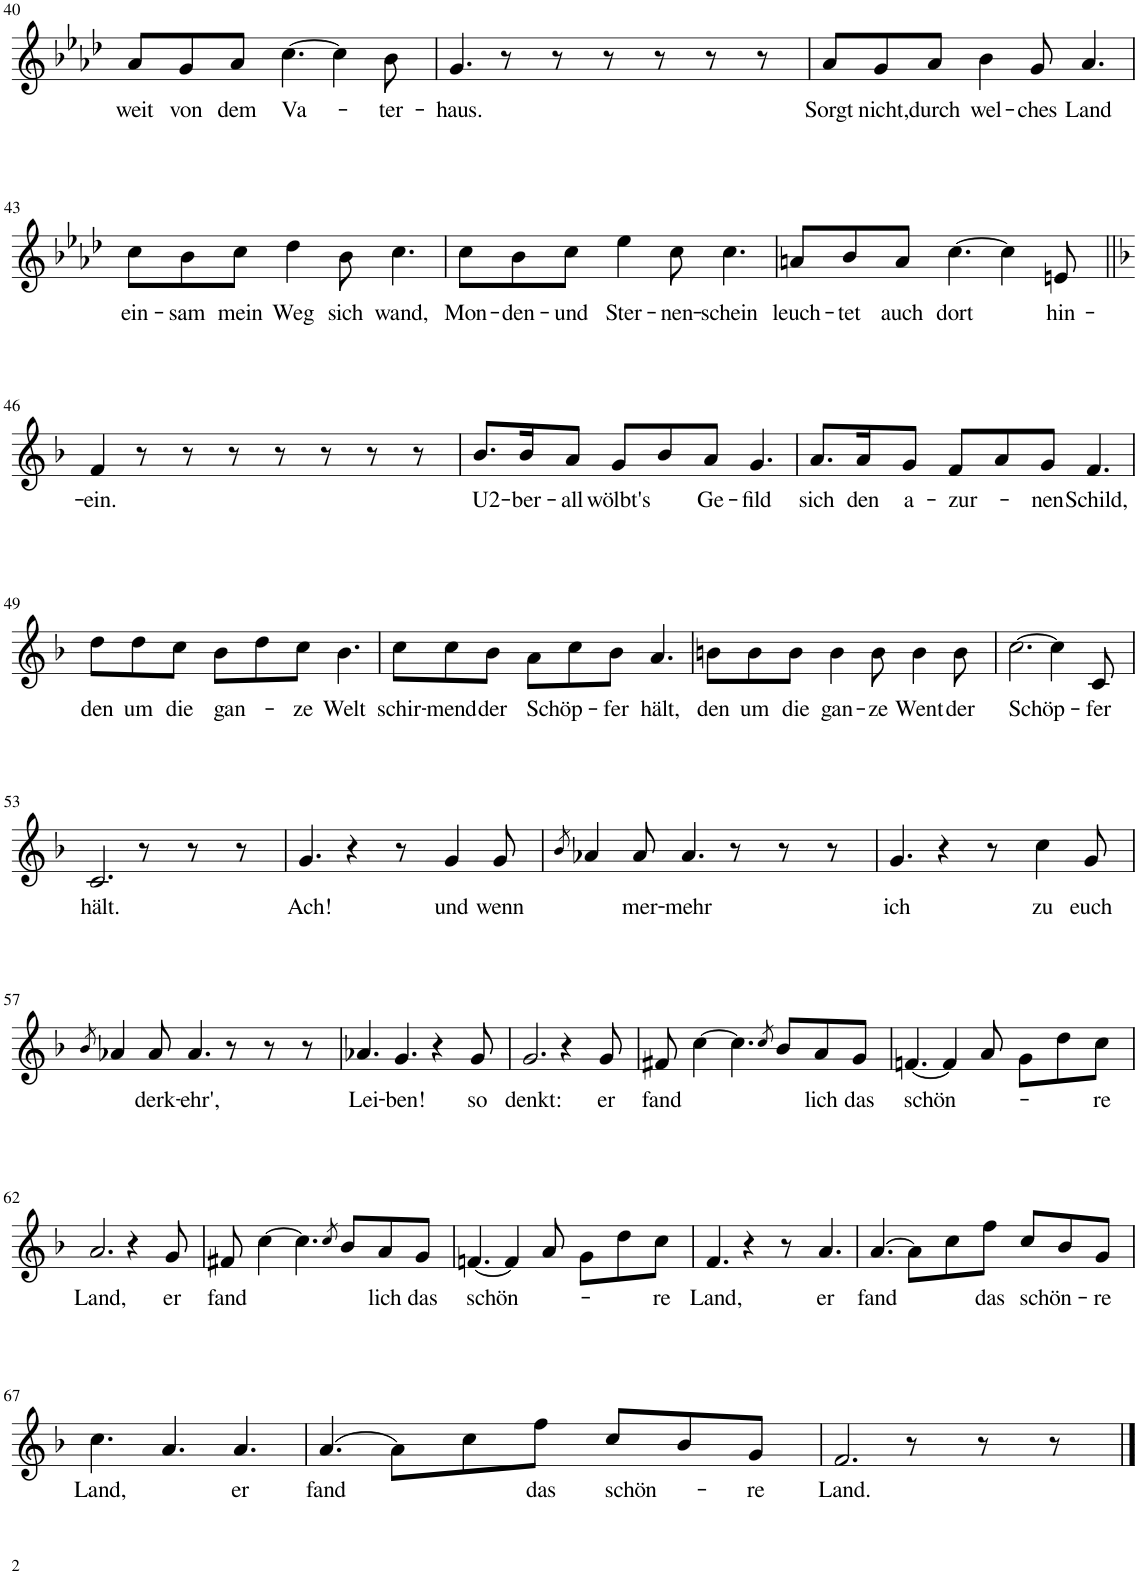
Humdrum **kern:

**kern	**text
*part1	*part1
*staff1	*staff1
*I"Piano	*
*I'Pno	*
!!LO:PB:g=z
*clefG2	*
*k[b-e-a-d-]	*
*M9/8	*
=40	=40
!	!LO:LY:b
8a-/L	weit
!	!LO:LY:b
8g/	von
!	!LO:LY:b
8a-/J	dem
!	!LO:LY:b
[4.cc\	Va-
4cc\]	.
!	!LO:LY:b
8b-\	-ter-
=41	=41
!	!LO:LY:b
4.g/	-haus.
8r	.
8r	.
8r	.
8r	.
8r	.
8r	.
=42	=42
!	!LO:LY:b
8a-/L	Sorgt
!	!LO:LY:b
8g/	nicht,
!	!LO:LY:b
8a-/J	durch
!	!LO:LY:b
4b-\	wel-
!	!LO:LY:b
8g/	-ches
!	!LO:LY:b
4.a-/	Land
!!LO:LB:g=z
=43	=43
!	!LO:LY:b
8cc\L	ein-
!	!LO:LY:b
8b-\	-sam
!	!LO:LY:b
8cc\J	mein
!	!LO:LY:b
4dd-\	Weg
!	!LO:LY:b
8b-\	sich
!	!LO:LY:b
4.cc\	wand,
=44	=44
!	!LO:LY:b
8cc\L	Mon-
!	!LO:LY:b
8b-\	-den-
!	!LO:LY:b
8cc\J	und
!	!LO:LY:b
4ee-\	Ster-
!	!LO:LY:b
8cc\	-nen-
!	!LO:LY:b
4.cc\	-schein
=45	=45
!	!LO:LY:b
8an/L	leuch-
!	!LO:LY:b
8b-/	-tet
!	!LO:LY:b
8a/J	auch
!	!LO:LY:b
[4.cc\	dort
4cc\]	.
!	!LO:LY:b
8en/	hin-
!!LO:LB:g=z
=46||	=46||
*k[b-]	*
!	!LO:LY:b
4f/	-ein.
8r	.
8r	.
8r	.
8r	.
8r	.
8r	.
8r	.
=47	=47
!	!LO:LY:b
8.b-/L	U2-
!	!LO:LY:b
16b-/K	-ber-
!	!LO:LY:b
8a/J	-all
!	!LO:LY:b
8g/L	wölbt's
8b-/	.
!	!LO:LY:b
8a/J	Ge-
!	!LO:LY:b
4.g/	-fild
=48	=48
!	!LO:LY:b
8.a/L	sich
!	!LO:LY:b
16a/K	den
!	!LO:LY:b
8g/J	a-
!	!LO:LY:b
8f/L	-zur-
8a/	.
!	!LO:LY:b
8g/J	-nen
!	!LO:LY:b
4.f/	Schild,
!!LO:LB:g=z
=49	=49
!	!LO:LY:b
8dd\L	den
!	!LO:LY:b
8dd\	um
!	!LO:LY:b
8cc\J	die
!	!LO:LY:b
8b-\L	gan-
8dd\	.
!	!LO:LY:b
8cc\J	-ze
!	!LO:LY:b
4.b-\	Welt
=50	=50
!	!LO:LY:b
8cc\L	schir-
!	!LO:LY:b
8cc\	-mend
!	!LO:LY:b
8b-\J	der
!	!LO:LY:b
8a\L	Schöp-
8cc\	.
!	!LO:LY:b
8b-\J	-fer
!	!LO:LY:b
4.a/	hält,
=51	=51
!	!LO:LY:b
8bn\L	den
!	!LO:LY:b
8b\	um
!	!LO:LY:b
8b\J	die
!	!LO:LY:b
4b\	gan-
!	!LO:LY:b
8b\	-ze
!	!LO:LY:b
4b\	Went
!	!LO:LY:b
8b\	der
=52	=52
!	!LO:LY:b
[2.cc\	Schöp-
4cc\]	.
!	!LO:LY:b
8c/	-fer
!!LO:LB:g=z
=53	=53
!	!LO:LY:b
2.c/	hält.
8r	.
8r	.
8r	.
=54	=54
!	!LO:LY:b
4.g/	Ach!
4r	.
8r	.
!	!LO:LY:b
4g/	und
!	!LO:LY:b
8g/	wenn
=55	=55
8qb-/	.
4a-X/	.
!	!LO:LY:b
8a-/	-mer-
!	!LO:LY:b
4.a-/	-mehr
8r	.
8r	.
8r	.
=56	=56
!	!LO:LY:b
4.g/	ich
4r	.
8r	.
!	!LO:LY:b
4cc\	zu
!	!LO:LY:b
8g/	euch
!!LO:LB:g=z
=57	=57
8qb-/	.
4a-X/	.
!	!LO:LY:b
8a-/	-derk-
!	!LO:LY:b
4.a-/	-ehr',
8r	.
8r	.
8r	.
=58	=58
!	!LO:LY:b
4.a-X/	Lei-
!	!LO:LY:b
4.g/	-ben!
4r	.
!	!LO:LY:b
8g/	so
=59	=59
!	!LO:LY:b
2.g/	denkt:
4r	.
!	!LO:LY:b
8g/	er
=60	=60
!	!LO:LY:b
8f#X/	fand
[4cc\	.
4.cc\]	.
8qcc/	.
8b-/L	.
!	!LO:LY:b
8a/	-lich
!	!LO:LY:b
8g/J	das
=61	=61
!	!LO:LY:b
[4.fn/	schön-
4f/]	.
8a/	.
8g\L	.
8dd\	.
!	!LO:LY:b
8cc\J	-re
!!LO:LB:g=z
=62	=62
!	!LO:LY:b
2.a/	Land,
4r	.
!	!LO:LY:b
8g/	er
=63	=63
!	!LO:LY:b
8f#X/	fand
[4cc\	.
4.cc\]	.
8qcc/	.
8b-/L	.
!	!LO:LY:b
8a/	-lich
!	!LO:LY:b
8g/J	das
=64	=64
!	!LO:LY:b
[4.fn/	schön-
4f/]	.
8a/	.
8g\L	.
8dd\	.
!	!LO:LY:b
8cc\J	-re
=65	=65
!	!LO:LY:b
4.f/	Land,
4r	.
8r	.
!	!LO:LY:b
4.a/	er
=66	=66
!	!LO:LY:b
[4.a/	fand
8a\L]	.
8cc\	.
!	!LO:LY:b
8ff\J	das
!	!LO:LY:b
8cc/L	schön-
8b-/	.
!	!LO:LY:b
8g/J	-re
!!LO:LB:g=z
=67	=67
!	!LO:LY:b
4.cc\	Land,
4.a/	.
!	!LO:LY:b
4.a/	er
=68	=68
!	!LO:LY:b
[4.a/	fand
8a\L]	.
8cc\	.
!	!LO:LY:b
8ff\J	das
!	!LO:LY:b
8cc/L	schön-
8b-/	.
!	!LO:LY:b
8g/J	-re
=69	=69
!	!LO:LY:b
2.f/	Land.
8r	.
8r	.
8r	.
==	==
*-	*-
